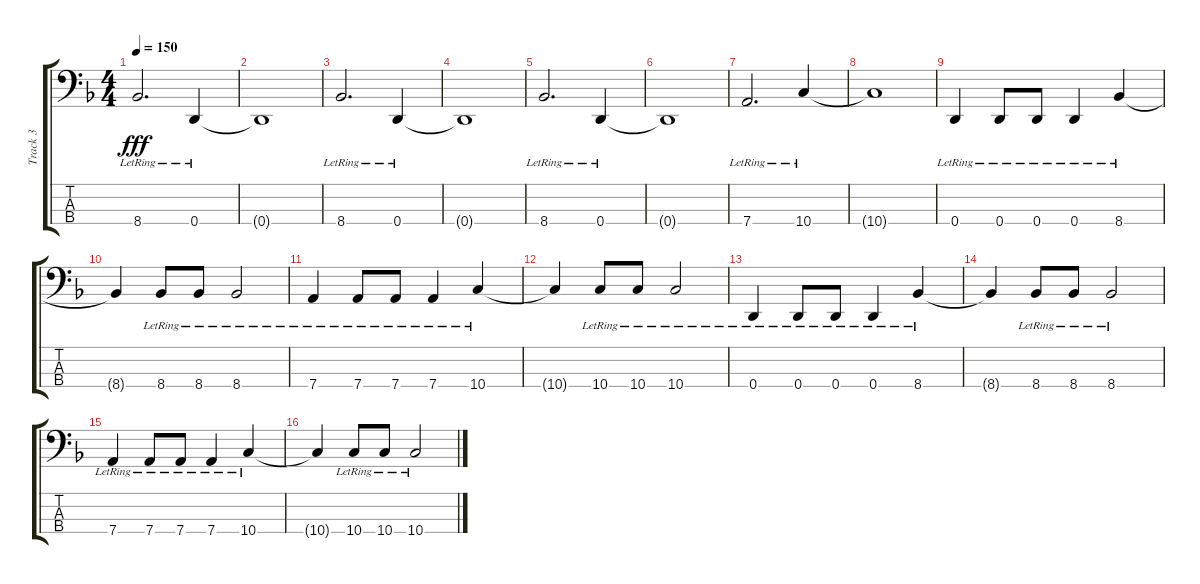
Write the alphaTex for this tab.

\track ("Track 3" "Track 3") {instrument electricbasspick}
\staff {score tabs}
\tuning (G2 D2 A1 D1) {hide}
\ts (4 4)
\tempo 150
\clef f4
\ks dminor
8.4{lr}.2{d dy fff} 0.4{lr}.4 |
0.4{t}.1 |
8.4{lr}.2{d} 0.4{lr}.4 |
0.4{t}.1 |
8.4{lr}.2{d} 0.4{lr}.4 |
0.4{t}.1 |
7.4{lr}.2{d} 10.4{lr}.4 |
10.4{t}.1 |
0.4{lr}.4 0.4{lr}.8 0.4{lr}.8 0.4{lr}.4 8.4{lr}.4 |
8.4{t}.4 8.4{lr}.8 8.4{lr}.8 8.4{lr}.2 |
7.4{lr}.4 7.4{lr}.8 7.4{lr}.8 7.4{lr}.4 10.4{lr}.4 |
10.4{t}.4 10.4{lr}.8 10.4{lr}.8 10.4{lr}.2 |
0.4{lr}.4 0.4{lr}.8 0.4{lr}.8 0.4{lr}.4 8.4{lr}.4 |
8.4{t}.4 8.4{lr}.8 8.4{lr}.8 8.4{lr}.2 |
7.4{lr}.4 7.4{lr}.8 7.4{lr}.8 7.4{lr}.4 10.4{lr}.4 |
10.4{t}.4 10.4{lr}.8 10.4{lr}.8 10.4{lr}.2
